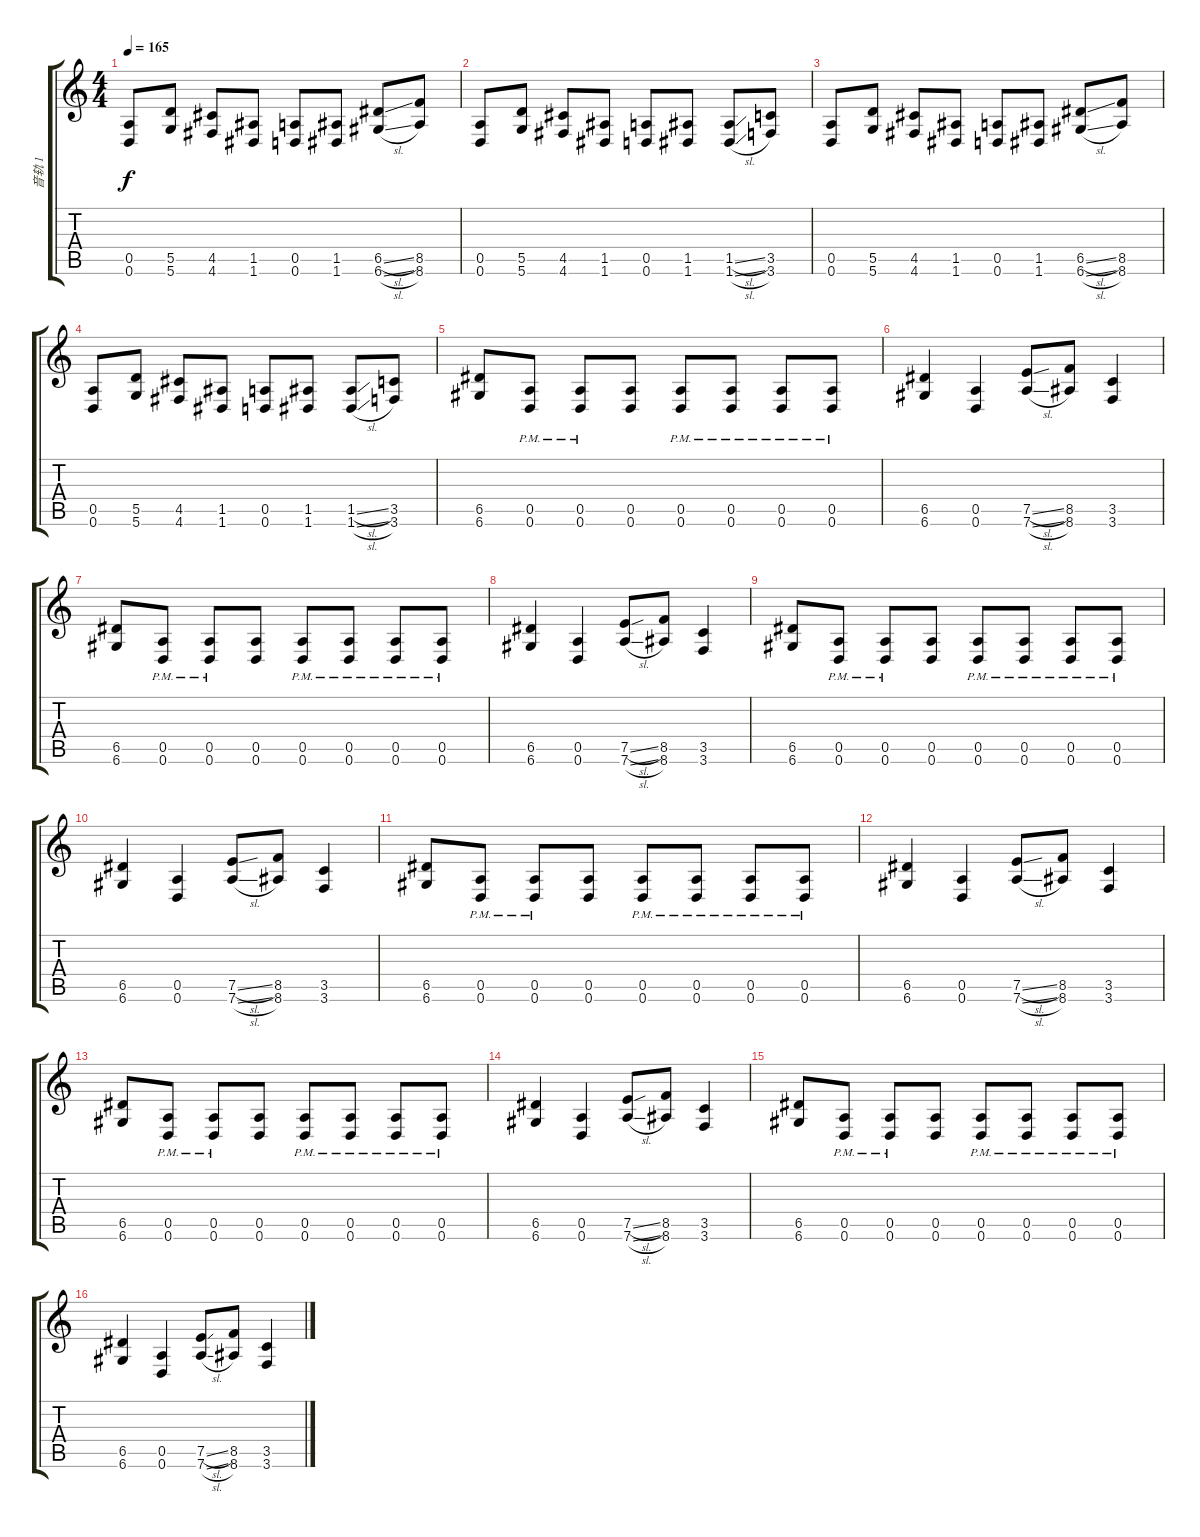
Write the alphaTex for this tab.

\track ("音轨 1" "音轨 1") {instrument distortionguitar}
\staff {score tabs}
\tuning (E4 B3 G3 D3 A2 D2) {hide}
\ts (4 4)
\tempo 165
\clef g2
\ks c
(0.5 0.6).8{dy f} (5.5 5.6).8 (4.5 4.6).8 (1.5 1.6).8 (0.5 0.6).8 (1.5 1.6).8 (6.5{sl} 6.6{sl}).8 (8.5 8.6).8 |
(0.5 0.6).8 (5.5 5.6).8 (4.5 4.6).8 (1.5 1.6).8 (0.5 0.6).8 (1.5 1.6).8 (1.5{sl} 1.6{sl}).8 (3.5 3.6).8 |
(0.5 0.6).8 (5.5 5.6).8 (4.5 4.6).8 (1.5 1.6).8 (0.5 0.6).8 (1.5 1.6).8 (6.5{sl} 6.6{sl}).8 (8.5 8.6).8 |
(0.5 0.6).8 (5.5 5.6).8 (4.5 4.6).8 (1.5 1.6).8 (0.5 0.6).8 (1.5 1.6).8 (1.5{sl} 1.6{sl}).8 (3.5 3.6).8 |
(6.5 6.6).8 (0.5{pm} 0.6{pm}).8 (0.5{pm} 0.6{pm}).8 (0.5 0.6).8 (0.5{pm} 0.6{pm}).8 (0.5{pm} 0.6{pm}).8 (0.5{pm} 0.6{pm}).8 (0.5{pm} 0.6{pm}).8 |
(6.5 6.6).4 (0.5 0.6).4 (7.5{sl} 7.6{sl}).8 (8.5 8.6).8 (3.5 3.6).4 |
(6.5 6.6).8 (0.5{pm} 0.6{pm}).8 (0.5{pm} 0.6{pm}).8 (0.5 0.6).8 (0.5{pm} 0.6{pm}).8 (0.5{pm} 0.6{pm}).8 (0.5{pm} 0.6{pm}).8 (0.5{pm} 0.6{pm}).8 |
(6.5 6.6).4 (0.5 0.6).4 (7.5{sl} 7.6{sl}).8 (8.5 8.6).8 (3.5 3.6).4 |
(6.5 6.6).8 (0.5{pm} 0.6{pm}).8 (0.5{pm} 0.6{pm}).8 (0.5 0.6).8 (0.5{pm} 0.6{pm}).8 (0.5{pm} 0.6{pm}).8 (0.5{pm} 0.6{pm}).8 (0.5{pm} 0.6{pm}).8 |
(6.5 6.6).4 (0.5 0.6).4 (7.5{sl} 7.6{sl}).8 (8.5 8.6).8 (3.5 3.6).4 |
(6.5 6.6).8 (0.5{pm} 0.6{pm}).8 (0.5{pm} 0.6{pm}).8 (0.5 0.6).8 (0.5{pm} 0.6{pm}).8 (0.5{pm} 0.6{pm}).8 (0.5{pm} 0.6{pm}).8 (0.5{pm} 0.6{pm}).8 |
(6.5 6.6).4 (0.5 0.6).4 (7.5{sl} 7.6{sl}).8 (8.5 8.6).8 (3.5 3.6).4 |
(6.5 6.6).8 (0.5{pm} 0.6{pm}).8 (0.5{pm} 0.6{pm}).8 (0.5 0.6).8 (0.5{pm} 0.6{pm}).8 (0.5{pm} 0.6{pm}).8 (0.5{pm} 0.6{pm}).8 (0.5{pm} 0.6{pm}).8 |
(6.5 6.6).4 (0.5 0.6).4 (7.5{sl} 7.6{sl}).8 (8.5 8.6).8 (3.5 3.6).4 |
(6.5 6.6).8 (0.5{pm} 0.6{pm}).8 (0.5{pm} 0.6{pm}).8 (0.5 0.6).8 (0.5{pm} 0.6{pm}).8 (0.5{pm} 0.6{pm}).8 (0.5{pm} 0.6{pm}).8 (0.5{pm} 0.6{pm}).8 |
(6.5 6.6).4 (0.5 0.6).4 (7.5{sl} 7.6{sl}).8 (8.5 8.6).8 (3.5 3.6).4
